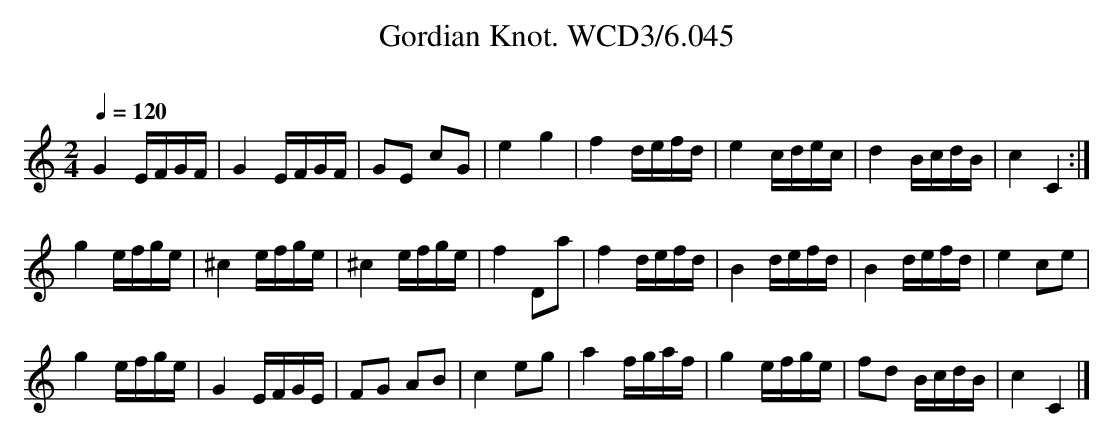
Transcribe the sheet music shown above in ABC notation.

X:1
T:Gordian Knot. WCD3/6.045
O:
M:2/4
L:1/8
Q:1/4=120
K:C
G2 E/F/G/F/|G2 E/F/G/F/|GE cG|e2 g2|f2d/e/f/d/|e2 c/d/e/c/|d2 B/c/d/B/|c2 C2:|
g2 e/f/g/e/|^c2e/f/g/e/|^c2 e/f/g/e/|f2Da|f2 d/e/f/d/|B2 d/e/f/d/|B2 d/e/f/d/|e2 ce|
g2 e/f/g/e/|G2 E/F/G/E/|FG AB|c2 eg|a2 f/g/a/f/|g2 e/f/g/e/|fd B/c/d/B/|c2 C2|]
